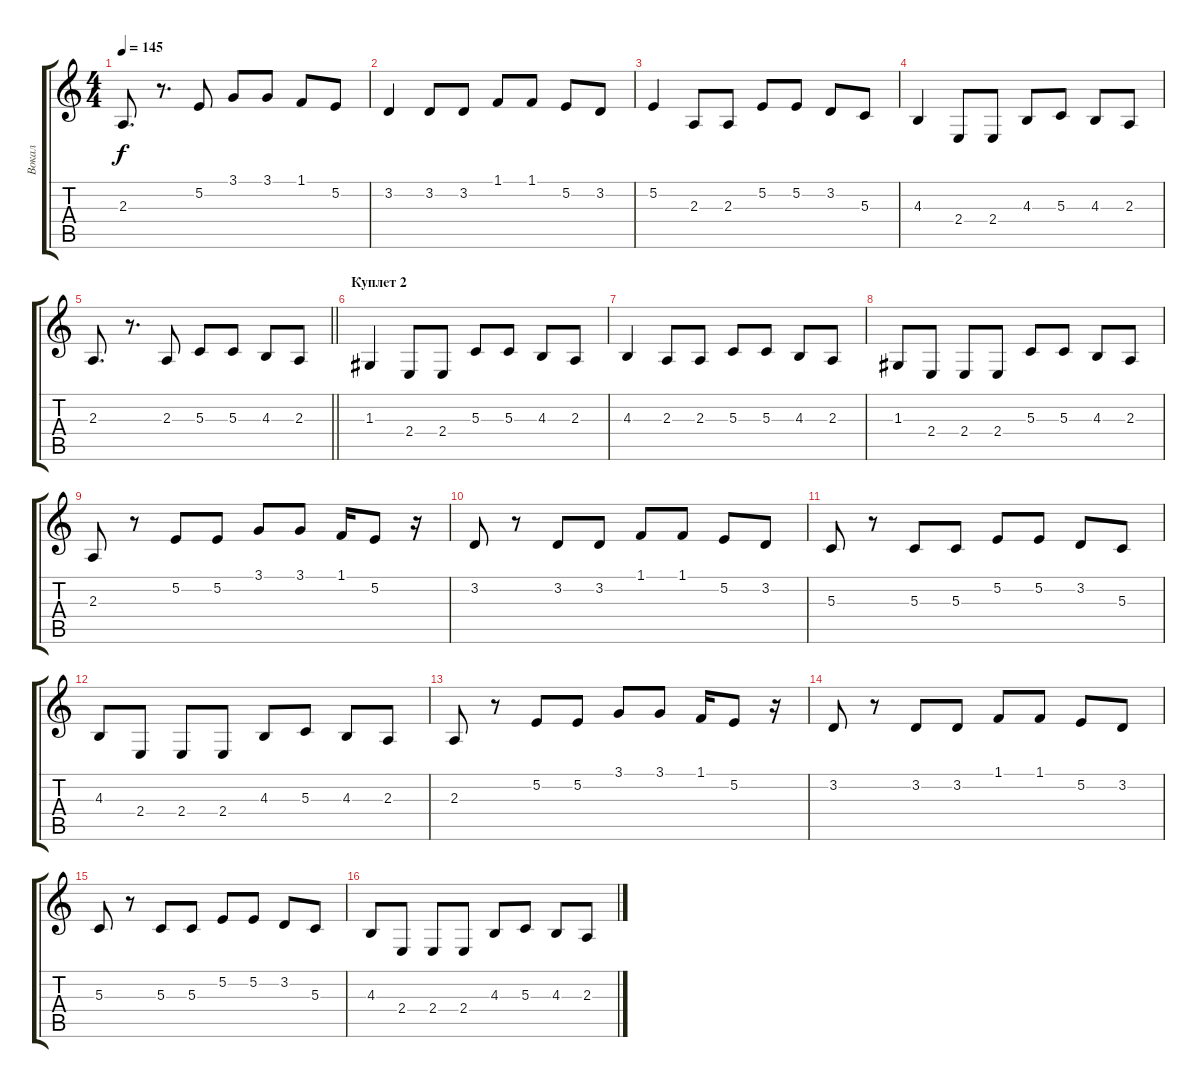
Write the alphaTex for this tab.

\track ("Вокал" "Вокал") {instrument tenorsax}
\staff {score tabs}
\tuning (E4 B3 G3 D3 A2 E2) {hide}
\ts (4 4)
\tempo 145
\clef g2
\ks c
2.3.8{d dy f} r.8{d} 5.2.8 3.1.8 3.1.8 1.1.8 5.2.8 |
3.2.4 3.2.8 3.2.8 1.1.8 1.1.8 5.2.8 3.2.8 |
5.2.4 2.3.8 2.3.8 5.2.8 5.2.8 3.2.8 5.3.8 |
4.3.4 2.4.8 2.4.8 4.3.8 5.3.8 4.3.8 2.3.8 |
\barLineRight lightlight
2.3.8{d} r.8{d} 2.3.8 5.3.8 5.3.8 4.3.8 2.3.8 |
\section ("" "Куплет 2")
1.3.4 2.4.8 2.4.8 5.3.8 5.3.8 4.3.8 2.3.8 |
4.3.4 2.3.8 2.3.8 5.3.8 5.3.8 4.3.8 2.3.8 |
1.3.8 2.4.8 2.4.8 2.4.8 5.3.8 5.3.8 4.3.8 2.3.8 |
2.3.8 r.8 5.2.8 5.2.8 3.1.8 3.1.8 1.1.16 5.2.8 r.16 |
3.2.8 r.8 3.2.8 3.2.8 1.1.8 1.1.8 5.2.8 3.2.8 |
5.3.8 r.8 5.3.8 5.3.8 5.2.8 5.2.8 3.2.8 5.3.8 |
4.3.8 2.4.8 2.4.8 2.4.8 4.3.8 5.3.8 4.3.8 2.3.8 |
2.3.8 r.8 5.2.8 5.2.8 3.1.8 3.1.8 1.1.16 5.2.8 r.16 |
3.2.8 r.8 3.2.8 3.2.8 1.1.8 1.1.8 5.2.8 3.2.8 |
5.3.8 r.8 5.3.8 5.3.8 5.2.8 5.2.8 3.2.8 5.3.8 |
4.3.8 2.4.8 2.4.8 2.4.8 4.3.8 5.3.8 4.3.8 2.3.8
